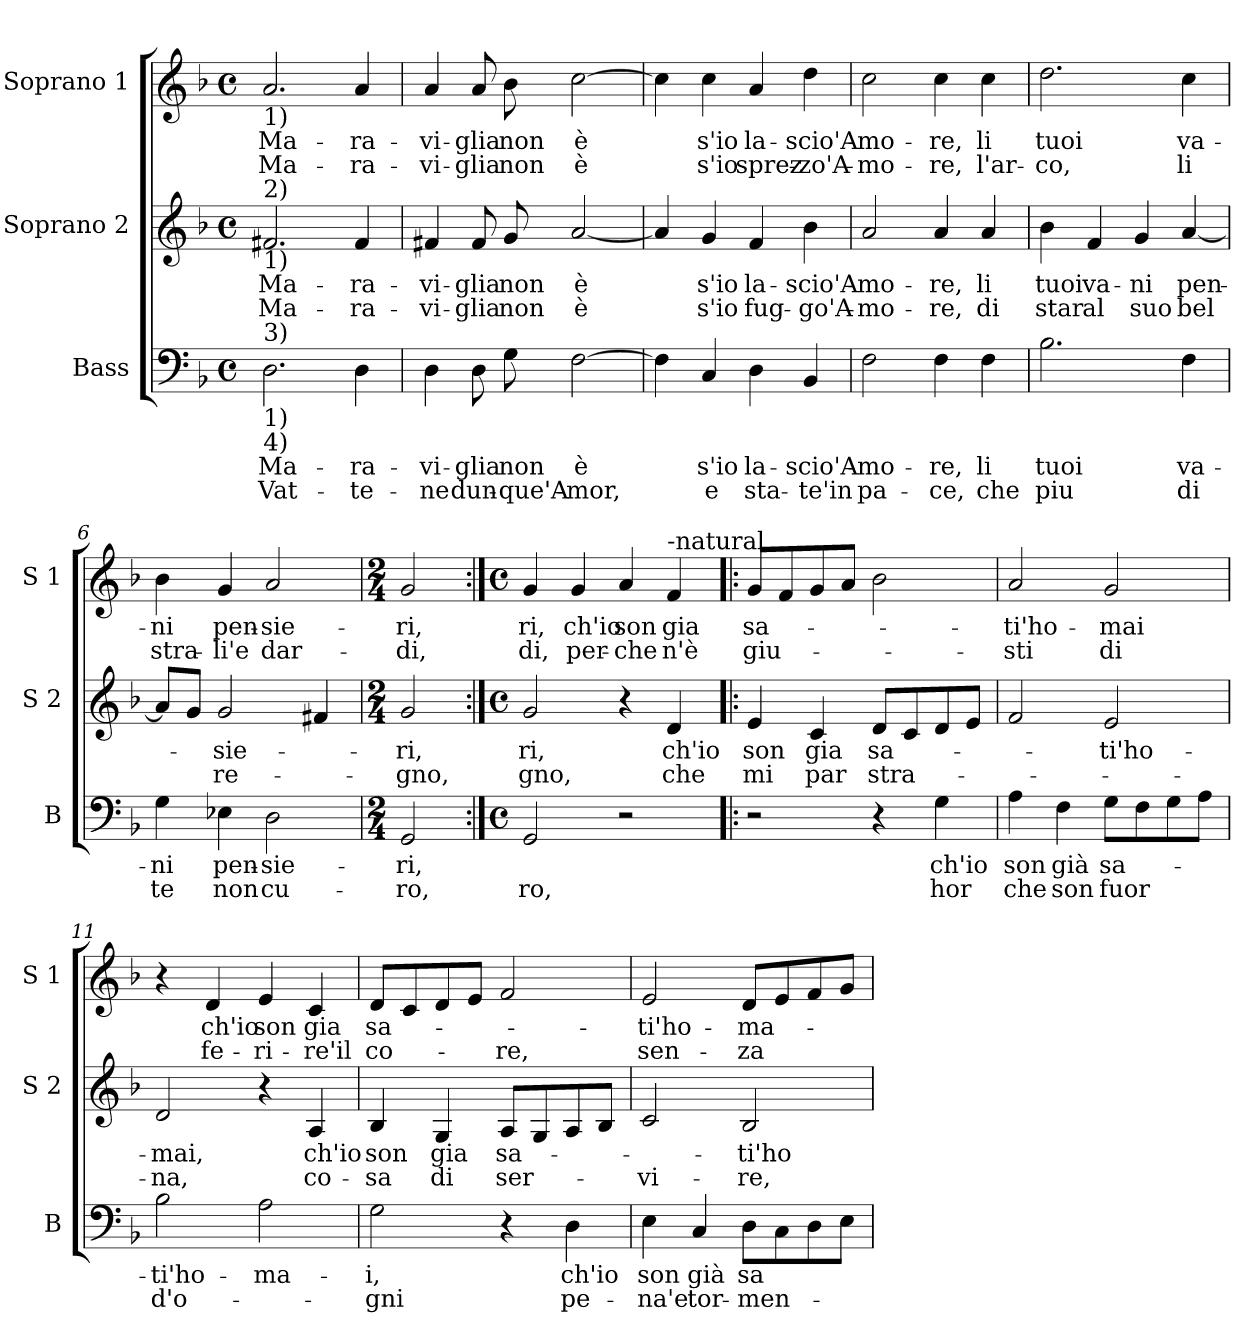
**kern	**text	**text	**kern	**text	**text	**kern	**text	**text
*part3	*part3	*part3	*part2	*part2	*part2	*part1	*part1	*part1
*staff3	*staff3	*staff3	*staff2	*staff2	*staff2	*staff1	*staff1	*staff1
*I"Bass	*	*	*I"Soprano 2	*	*	*I"Soprano 1	*	*
*I'B	*	*	*I'S 2	*	*	*I'S 1	*	*
*clefF4	*	*	*clefG2	*	*	*clefG2	*	*
*k[b-]	*	*	*k[b-]	*	*	*k[b-]	*	*
*F:	*	*	*F:	*	*	*F:	*	*
*M4/4	*	*	*M4/4	*	*	*M4/4	*	*
*met(c)	*	*	*met(c)	*	*	*met(c)	*	*
=1	=1	=1	=1	=1	=1	=1	=1	=1
!	!	!	!	!	!	!LO:TX:b:t=1)	!	!
!	!	!	!LO:TX:a:t=2)	!	!	!	!	!
!	!	!	!LO:TX:b:t=1)	!	!	!	!	!
!LO:TX:a:t=3)	!	!	!	!	!	!	!	!
!LO:TX:b:t=1)	!	!	!	!	!	!	!	!
!LO:TX:b:t=4)	!	!	!	!	!	!	!	!
!	!LO:LY:b	!LO:LY:b	!	!LO:LY:b	!LO:LY:b	!	!LO:LY:b	!LO:LY:b
2.D\	Ma-	Vat-	2.f#X/	Ma-	Ma-	2.a/	Ma-	Ma-
!	!LO:LY:b	!LO:LY:b	!	!LO:LY:b	!LO:LY:b	!	!LO:LY:b	!LO:LY:b
4D\	-ra-	-te-	4f#/	-ra-	-ra-	4a/	-ra-	-ra-
=2	=2	=2	=2	=2	=2	=2	=2	=2
!	!LO:LY:b	!LO:LY:b	!	!LO:LY:b	!LO:LY:b	!	!LO:LY:b	!LO:LY:b
4D\	-vi-	-ne	4f#X/	-vi-	-vi-	4a/	-vi-	-vi-
!	!LO:LY:b	!LO:LY:b	!	!LO:LY:b	!LO:LY:b	!	!LO:LY:b	!LO:LY:b
8D\	-glia	dun-	8f#/	-glia	-glia	8a/	-glia	-glia
!	!LO:LY:b	!LO:LY:b	!	!LO:LY:b	!LO:LY:b	!	!LO:LY:b	!LO:LY:b
8G\	non	-que'A-	8g/	non	non	8b-\	non	non
!	!LO:LY:b	!LO:LY:b	!	!LO:LY:b	!LO:LY:b	!	!LO:LY:b	!LO:LY:b
[2F\	è	-mor,	[2a/	è	è	[2cc\	è	è
=3	=3	=3	=3	=3	=3	=3	=3	=3
4F\]	.	.	4a/]	.	.	4cc\]	.	.
!	!LO:LY:b	!LO:LY:b	!	!LO:LY:b	!LO:LY:b	!	!LO:LY:b	!LO:LY:b
4C/	s'io	e	4g/	s'io	s'io	4cc\	s'io	s'io
!	!LO:LY:b	!LO:LY:b	!	!LO:LY:b	!LO:LY:b	!	!LO:LY:b	!LO:LY:b
4D\	la-	sta-	4f/	la-	fug-	4a/	la-	sprez-
!	!LO:LY:b	!LO:LY:b	!	!LO:LY:b	!LO:LY:b	!	!LO:LY:b	!LO:LY:b
4BB-/	-scio'A-	-te'in	4b-\	-scio'A-	-go'A-	4dd\	-scio'A-	-zo'A-
=4	=4	=4	=4	=4	=4	=4	=4	=4
!	!LO:LY:b	!LO:LY:b	!	!LO:LY:b	!LO:LY:b	!	!LO:LY:b	!LO:LY:b
2F\	-mo-	pa-	2a/	-mo-	-mo-	2cc\	-mo-	-mo-
!	!LO:LY:b	!LO:LY:b	!	!LO:LY:b	!LO:LY:b	!	!LO:LY:b	!LO:LY:b
4F\	-re,	-ce,	4a/	-re,	-re,	4cc\	-re,	-re,
!	!LO:LY:b	!LO:LY:b	!	!LO:LY:b	!LO:LY:b	!	!LO:LY:b	!LO:LY:b
4F\	li	che	4a/	li	di	4cc\	li	l'ar-
=5	=5	=5	=5	=5	=5	=5	=5	=5
!	!LO:LY:b	!LO:LY:b	!	!LO:LY:b	!LO:LY:b	!	!LO:LY:b	!LO:LY:b
2.B-\	tuoi	piu	4b-\	tuoi	star	2.dd\	tuoi	-co,
!	!	!	!	!LO:LY:b	!LO:LY:b	!	!	!
.	.	.	4f/	va-	al	.	.	.
!	!	!	!	!LO:LY:b	!LO:LY:b	!	!	!
.	.	.	4g/	-ni	suo	.	.	.
!	!LO:LY:b	!LO:LY:b	!	!LO:LY:b	!LO:LY:b	!	!LO:LY:b	!LO:LY:b
4F\	va-	di	[4a/	pen-	bel	4cc\	va-	li
!!LO:LB:g=z
=6	=6	=6	=6	=6	=6	=6	=6	=6
!	!LO:LY:b	!LO:LY:b	!	!	!	!	!LO:LY:b	!LO:LY:b
4G\	-ni	te	8a/L]	.	.	4b-\	-ni	stra-
.	.	.	8g/J	.	.	.	.	.
!	!LO:LY:b	!LO:LY:b	!	!LO:LY:b	!LO:LY:b	!	!LO:LY:b	!LO:LY:b
4E-X\	pen-	non	2g/	-sie-	re-	4g/	pen-	-li'e
!	!LO:LY:b	!LO:LY:b	!	!	!	!	!LO:LY:b	!LO:LY:b
2D\	-sie-	cu-	.	.	.	2a/	-sie-	dar-
.	.	.	4f#X/	.	.	.	.	.
=7	=7	=7	=7	=7	=7	=7	=7	=7
*M2/4	*	*	*M2/4	*	*	*M2/4	*	*
!	!LO:LY:b	!LO:LY:b	!	!LO:LY:b	!LO:LY:b	!	!LO:LY:b	!LO:LY:b
2GG/	-ri,	-ro,	2g/	-ri,	-gno,	2g/	-ri,	-di,
=8:|!	=8:|!	=8:|!	=8:|!	=8:|!	=8:|!	=8:|!	=8:|!	=8:|!
*M4/4	*	*	*M4/4	*	*	*M4/4	*	*
*met(c)	*	*	*met(c)	*	*	*met(c)	*	*
!	!	!LO:LY:b	!	!LO:LY:b	!LO:LY:b	!	!LO:LY:b	!LO:LY:b
2GG/	.	ro,	2g/	ri,	gno,	4g/	ri,	di,
!	!	!	!	!	!	!	!LO:LY:b	!LO:LY:b
.	.	.	.	.	.	4g/	ch'io	per-
!	!	!	!	!	!	!	!LO:LY:b	!LO:LY:b
2r	.	.	4r	.	.	4a/	son	-che
!	!	!	!	!	!	!LO:TX:a:t=-natural	!	!
!	!	!	!	!LO:LY:b	!LO:LY:b	!	!LO:LY:b	!LO:LY:b
.	.	.	4d/	ch'io	che	4f/	gia	n'è
=9!|:	=9!|:	=9!|:	=9!|:	=9!|:	=9!|:	=9!|:	=9!|:	=9!|:
!	!	!	!	!LO:LY:b	!LO:LY:b	!	!LO:LY:b	!LO:LY:b
2r	.	.	4e/	son	mi	8g/L	sa-	giu-
.	.	.	.	.	.	8f/	.	.
!	!	!	!	!LO:LY:b	!LO:LY:b	!	!	!
.	.	.	4c/	gia	par	8g/	.	.
.	.	.	.	.	.	8a/J	.	.
!	!	!	!	!LO:LY:b	!LO:LY:b	!	!	!
4r	.	.	8d/L	sa-	stra-	2b-\	.	.
.	.	.	8c/	.	.	.	.	.
!	!LO:LY:b	!LO:LY:b	!	!	!	!	!	!
4G\	ch'io	hor	8d/	.	.	.	.	.
.	.	.	8e/J	.	.	.	.	.
=10	=10	=10	=10	=10	=10	=10	=10	=10
!	!LO:LY:b	!LO:LY:b	!	!	!	!	!LO:LY:b	!LO:LY:b
4A\	son	che	2f/	.	.	2a/	-ti'ho-	-sti
!	!LO:LY:b	!LO:LY:b	!	!	!	!	!	!
4F\	già	son	.	.	.	.	.	.
!	!LO:LY:b	!LO:LY:b	!	!LO:LY:b	!	!	!LO:LY:b	!LO:LY:b
8G\L	sa-	fuor	2e/	-ti'ho-	.	2g/	-mai	di
8F\	.	.	.	.	.	.	.	.
8G\	.	.	.	.	.	.	.	.
8A\J	.	.	.	.	.	.	.	.
!!LO:PB:g=z
=11	=11	=11	=11	=11	=11	=11	=11	=11
!	!LO:LY:b	!LO:LY:b	!	!LO:LY:b	!LO:LY:b	!	!	!
2B-\	-ti'ho-	d'o-	2d/	-mai,	-na,	4r	.	.
!	!	!	!	!	!	!	!LO:LY:b	!LO:LY:b
.	.	.	.	.	.	4d/	ch'io	fe-
!	!LO:LY:b	!	!	!	!	!	!LO:LY:b	!LO:LY:b
2A\	-ma-	.	4r	.	.	4e/	son	-ri-
!	!	!	!	!LO:LY:b	!LO:LY:b	!	!LO:LY:b	!LO:LY:b
.	.	.	4A/	ch'io	co-	4c/	gia	-re'il
=12	=12	=12	=12	=12	=12	=12	=12	=12
!	!LO:LY:b	!LO:LY:b	!	!LO:LY:b	!LO:LY:b	!	!LO:LY:b	!LO:LY:b
2G\	-i,	-gni	4B-/	son	-sa	8d/L	sa-	co-
.	.	.	.	.	.	8c/	.	.
!	!	!	!	!LO:LY:b	!LO:LY:b	!	!	!
.	.	.	4G/	gia	di	8d/	.	.
.	.	.	.	.	.	8e/J	.	.
!	!	!	!	!LO:LY:b	!LO:LY:b	!	!	!LO:LY:b
4r	.	.	8A/L	sa-	ser-	2f/	.	-re,
.	.	.	8G/	.	.	.	.	.
!	!LO:LY:b	!LO:LY:b	!	!	!	!	!	!
4D\	ch'io	pe-	8A/	.	.	.	.	.
.	.	.	8B-/J	.	.	.	.	.
=13	=13	=13	=13	=13	=13	=13	=13	=13
!	!LO:LY:b	!LO:LY:b	!	!	!LO:LY:b	!	!LO:LY:b	!LO:LY:b
4E\	son	-na'e	2c/	.	-vi-	2e/	-ti'ho-	sen-
!	!LO:LY:b	!LO:LY:b	!	!	!	!	!	!
4C/	già	tor-	.	.	.	.	.	.
!	!LO:LY:b	!LO:LY:b	!	!LO:LY:b	!LO:LY:b	!	!LO:LY:b	!LO:LY:b
8D\L	sa	-men-	2B-/	-ti'ho-	-re,	8d/L	-ma-	-za
8C\	.	.	.	.	.	8e/	.	.
8D\	.	.	.	.	.	8f/	.	.
8E\J	.	.	.	.	.	8g/J	.	.
=	=	=	=	=	=	=	=	=
*-	*-	*-	*-	*-	*-	*-	*-	*-
